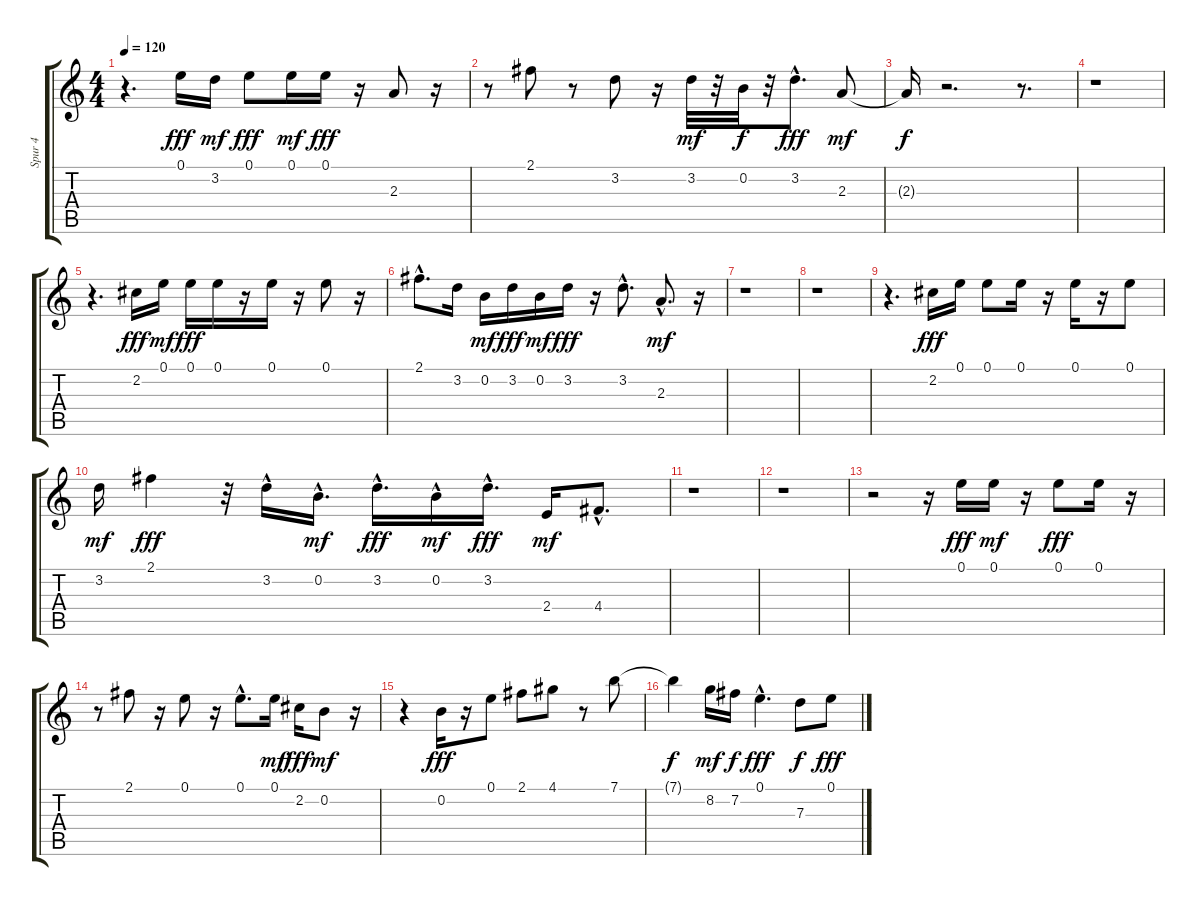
\track ("Spur 4" "Spur 4") {instrument fretlessbass}
\staff {score tabs}
\tuning (E4 B3 G3 D3 A2 E2) {hide}
\ts (4 4)
\tempo 120
\clef g2
\ks c
r.4{d dy f} 0.1.16{dy fff} 3.2.16{dy mf} 0.1.8{dy fff} 0.1.16{dy mf} 0.1.16{dy fff} r.16 2.3.8 r.16 |
r.8 2.1.8 r.8 3.2.8 r.16 3.2.32{dy mf} r.32 0.2.32{dy f} r.32 3.2{hac}.8{d dy fff} 2.3.8{dy mf} |
2.3{t}.16{dy f} r.2{d} r.8{d} |
r.1 |
r.4{d} 2.2.16{dy fff} 0.1.16{dy mf} 0.1.16{dy fff} 0.1.16 r.16 0.1.16 r.16 0.1.8 r.16 |
2.1{hac}.8{d} 3.2.16 0.2.16{dy mf} 3.2.16{dy fff} 0.2.16{dy mf} 3.2.16{dy fff} r.16 3.2{hac}.8{d} 2.3{hac}.8{d dy mf} r.16 |
r.1 |
r.1 |
r.4{d} 2.2.16{dy fff} 0.1.16 0.1.8 0.1.16 r.16 0.1.16 r.16 0.1.8 |
3.2.16{dy mf} 2.1.4{dy fff} r.32 3.2{hac}.16 0.2{hac}.16{d dy mf} 3.2{hac}.16{d dy fff} 0.2{hac}.16{dy mf} 3.2{hac}.16{d dy fff} 2.4.16{dy mf} 4.4{hac}.8{d} |
r.1 |
r.1 |
r.2 r.16 0.1.16{dy fff} 0.1.16{dy mf} r.16 0.1.8{dy fff} 0.1.16 r.16 |
r.8 2.1.8 r.16 0.1.8 r.16 0.1{hac}.8{d} 0.1.16{dy mf} 2.2.16{dy fff} 0.2.8{dy mf} r.16 |
r.4 0.2.16{dy fff} r.16 0.1.8 2.1.8 4.1.8 r.8 7.1.8 |
7.1{t}.4{dy f} 8.2.16{dy mf} 7.2.16{dy f} 0.1{hac}.4{d dy fff} 7.3.8{dy f} 0.1.8{dy fff}
